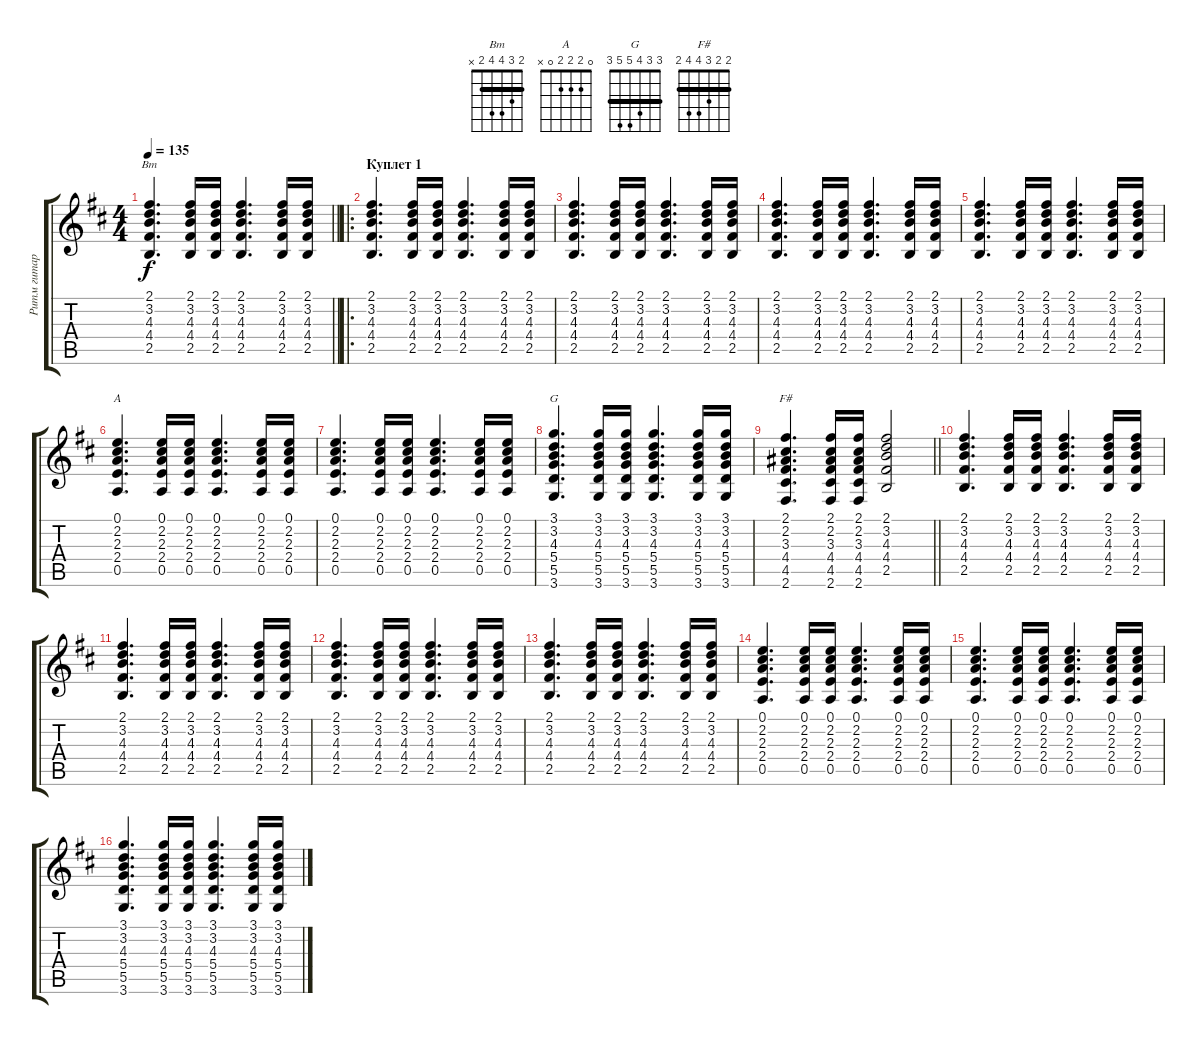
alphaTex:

\track ("Ритм гитара" "Ритм гитар") {solo instrument acousticguitarsteel}
\staff {score tabs}
\tuning (E4 B3 G3 D3 A2 E2) {hide}
\chord ("Bm" 2 3 4 4 2 x) {barre 2}
\chord ("A" 0 2 2 2 0 x)
\chord ("G" 3 3 4 5 5 3) {barre 3}
\chord ("F#" 2 2 3 4 4 2) {barre 2}
\ts (4 4)
\tempo 135
\clef g2
\barLineRight lightlight
\ks bminor
(2.1 3.2 4.3 4.4 2.5).4{d ch "Bm" dy f} (2.1 3.2 4.3 4.4 2.5).16 (2.1 3.2 4.3 4.4 2.5).16 (2.1 3.2 4.3 4.4 2.5).4{d} (2.1 3.2 4.3 4.4 2.5).16 (2.1 3.2 4.3 4.4 2.5).16 |
\ro
\section ("" "Куплет 1")
(2.1 3.2 4.3 4.4 2.5).4{d} (2.1 3.2 4.3 4.4 2.5).16 (2.1 3.2 4.3 4.4 2.5).16 (2.1 3.2 4.3 4.4 2.5).4{d} (2.1 3.2 4.3 4.4 2.5).16 (2.1 3.2 4.3 4.4 2.5).16 |
(2.1 3.2 4.3 4.4 2.5).4{d} (2.1 3.2 4.3 4.4 2.5).16 (2.1 3.2 4.3 4.4 2.5).16 (2.1 3.2 4.3 4.4 2.5).4{d} (2.1 3.2 4.3 4.4 2.5).16 (2.1 3.2 4.3 4.4 2.5).16 |
(2.1 3.2 4.3 4.4 2.5).4{d} (2.1 3.2 4.3 4.4 2.5).16 (2.1 3.2 4.3 4.4 2.5).16 (2.1 3.2 4.3 4.4 2.5).4{d} (2.1 3.2 4.3 4.4 2.5).16 (2.1 3.2 4.3 4.4 2.5).16 |
(2.1 3.2 4.3 4.4 2.5).4{d} (2.1 3.2 4.3 4.4 2.5).16 (2.1 3.2 4.3 4.4 2.5).16 (2.1 3.2 4.3 4.4 2.5).4{d} (2.1 3.2 4.3 4.4 2.5).16 (2.1 3.2 4.3 4.4 2.5).16 |
(0.1 2.2 2.3 2.4 0.5).4{d ch "A"} (0.1 2.2 2.3 2.4 0.5).16 (0.1 2.2 2.3 2.4 0.5).16 (0.1 2.2 2.3 2.4 0.5).4{d} (0.1 2.2 2.3 2.4 0.5).16 (0.1 2.2 2.3 2.4 0.5).16 |
(0.1 2.2 2.3 2.4 0.5).4{d} (0.1 2.2 2.3 2.4 0.5).16 (0.1 2.2 2.3 2.4 0.5).16 (0.1 2.2 2.3 2.4 0.5).4{d} (0.1 2.2 2.3 2.4 0.5).16 (0.1 2.2 2.3 2.4 0.5).16 |
(3.1 3.2 4.3 5.4 5.5 3.6).4{d ch "G"} (3.1 3.2 4.3 5.4 5.5 3.6).16 (3.1 3.2 4.3 5.4 5.5 3.6).16 (3.1 3.2 4.3 5.4 5.5 3.6).4{d} (3.1 3.2 4.3 5.4 5.5 3.6).16 (3.1 3.2 4.3 5.4 5.5 3.6).16 |
\barLineRight lightlight
(2.1 2.2 3.3 4.4 4.5 2.6).4{d ch "F#"} (2.1 2.2 3.3 4.4 4.5 2.6).16 (2.1 2.2 3.3 4.4 4.5 2.6).16 (2.1 3.2 4.3 4.4 2.5).2 |
(2.1 3.2 4.3 4.4 2.5).4{d} (2.1 3.2 4.3 4.4 2.5).16 (2.1 3.2 4.3 4.4 2.5).16 (2.1 3.2 4.3 4.4 2.5).4{d} (2.1 3.2 4.3 4.4 2.5).16 (2.1 3.2 4.3 4.4 2.5).16 |
(2.1 3.2 4.3 4.4 2.5).4{d} (2.1 3.2 4.3 4.4 2.5).16 (2.1 3.2 4.3 4.4 2.5).16 (2.1 3.2 4.3 4.4 2.5).4{d} (2.1 3.2 4.3 4.4 2.5).16 (2.1 3.2 4.3 4.4 2.5).16 |
(2.1 3.2 4.3 4.4 2.5).4{d} (2.1 3.2 4.3 4.4 2.5).16 (2.1 3.2 4.3 4.4 2.5).16 (2.1 3.2 4.3 4.4 2.5).4{d} (2.1 3.2 4.3 4.4 2.5).16 (2.1 3.2 4.3 4.4 2.5).16 |
(2.1 3.2 4.3 4.4 2.5).4{d} (2.1 3.2 4.3 4.4 2.5).16 (2.1 3.2 4.3 4.4 2.5).16 (2.1 3.2 4.3 4.4 2.5).4{d} (2.1 3.2 4.3 4.4 2.5).16 (2.1 3.2 4.3 4.4 2.5).16 |
(0.1 2.2 2.3 2.4 0.5).4{d} (0.1 2.2 2.3 2.4 0.5).16 (0.1 2.2 2.3 2.4 0.5).16 (0.1 2.2 2.3 2.4 0.5).4{d} (0.1 2.2 2.3 2.4 0.5).16 (0.1 2.2 2.3 2.4 0.5).16 |
(0.1 2.2 2.3 2.4 0.5).4{d} (0.1 2.2 2.3 2.4 0.5).16 (0.1 2.2 2.3 2.4 0.5).16 (0.1 2.2 2.3 2.4 0.5).4{d} (0.1 2.2 2.3 2.4 0.5).16 (0.1 2.2 2.3 2.4 0.5).16 |
(3.1 3.2 4.3 5.4 5.5 3.6).4{d} (3.1 3.2 4.3 5.4 5.5 3.6).16 (3.1 3.2 4.3 5.4 5.5 3.6).16 (3.1 3.2 4.3 5.4 5.5 3.6).4{d} (3.1 3.2 4.3 5.4 5.5 3.6).16 (3.1 3.2 4.3 5.4 5.5 3.6).16
